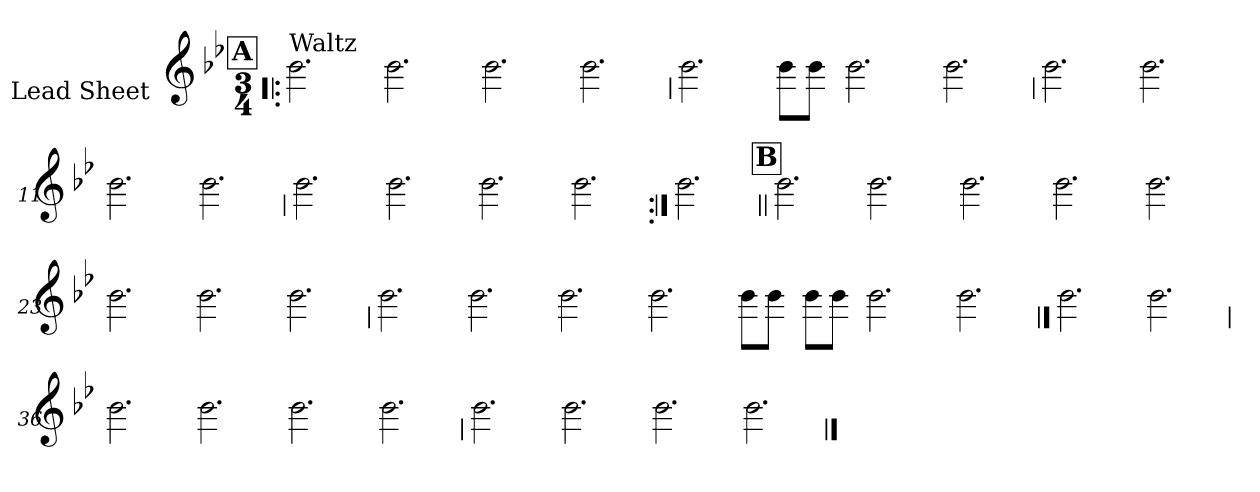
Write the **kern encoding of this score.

**kern
*part1
*staff1
*I"Lead Sheet
*stria0
*clefG2
*k[b-e-]
*B-:
*M3/4
!!LO:REH:place=s1:a:t=A
=1!|:
!LO:TX:a:t=Waltz
2.b-
=2-
2.b-
=3-
2.b-
=4-
2.b-
!!LO:LB:g=z
=5
2.b-
=6-
8b-\L
8b-\J
=7-
2.b-
=8-
2.b-
!!LO:LB:g=z
=9
2.b-
=10-
2.b-
=11-
2.b-
=12-
2.b-
!!LO:LB:g=z
=13
2.b-
=14-
2.b-
=15-
2.b-
=16-
2.b-
!!LO:LB:g=z
=17:|!
2.b-
!!LO:LB:g=z
!!LO:REH:place=s1:a:t=B
=18||
2.b-
=19-
2.b-
=20-
2.b-
=21-
2.b-
=22-
2.b-
=23-
2.b-
=24-
2.b-
=25-
2.b-
!!LO:LB:g=z
=26
2.b-
=27-
2.b-
=28-
2.b-
=29-
2.b-
=30-
8b-\L
8b-\J
=31-
8b-\L
8b-\J
=32-
2.b-
=33-
2.b-
!!LO:LB:g=z
==34
2.b-
=35-
2.b-
!!LO:LB:g=z
=36
2.b-
=37-
2.b-
=38-
2.b-
=39-
2.b-
!!LO:LB:g=z
=40
2.b-
=41-
2.b-
=42-
2.b-
=43-
2.b-
==
*-
